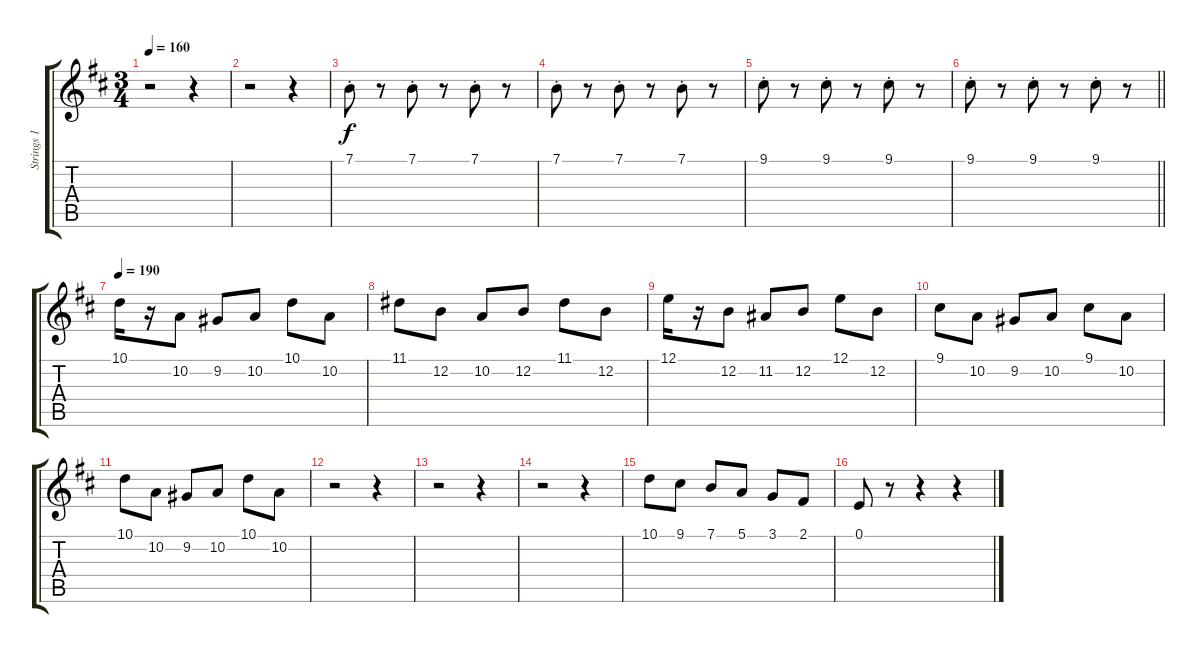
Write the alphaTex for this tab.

\track ("Strings 1" "Strings 1") {instrument stringensemble1}
\staff {score tabs}
\tuning (E4 B3 G3 D3 A2 E2) {hide}
\ts (3 4)
\tempo 160
\clef g2
\ks d
r.2{dy f} r.4 |
r.2 r.4 |
7.1{st}.8 r.8 7.1{st}.8 r.8 7.1{st}.8 r.8 |
7.1{st}.8 r.8 7.1{st}.8 r.8 7.1{st}.8 r.8 |
9.1{st}.8 r.8 9.1{st}.8 r.8 9.1{st}.8 r.8 |
\barLineRight lightlight
9.1{st}.8 r.8 9.1{st}.8 r.8 9.1{st}.8 r.8 |
\tempo 190
10.1.16 r.16 10.2.8 9.2.8 10.2.8 10.1.8 10.2.8 |
11.1.8 12.2.8 10.2.8 12.2.8 11.1.8 12.2.8 |
12.1.16 r.16 12.2.8 11.2.8 12.2.8 12.1.8 12.2.8 |
9.1.8 10.2.8 9.2.8 10.2.8 9.1.8 10.2.8 |
10.1.8 10.2.8 9.2.8 10.2.8 10.1.8 10.2.8 |
r.2 r.4 |
r.2 r.4 |
r.2 r.4 |
10.1.8 9.1.8 7.1.8 5.1.8 3.1.8 2.1.8 |
0.1.8 r.8 r.4 r.4
